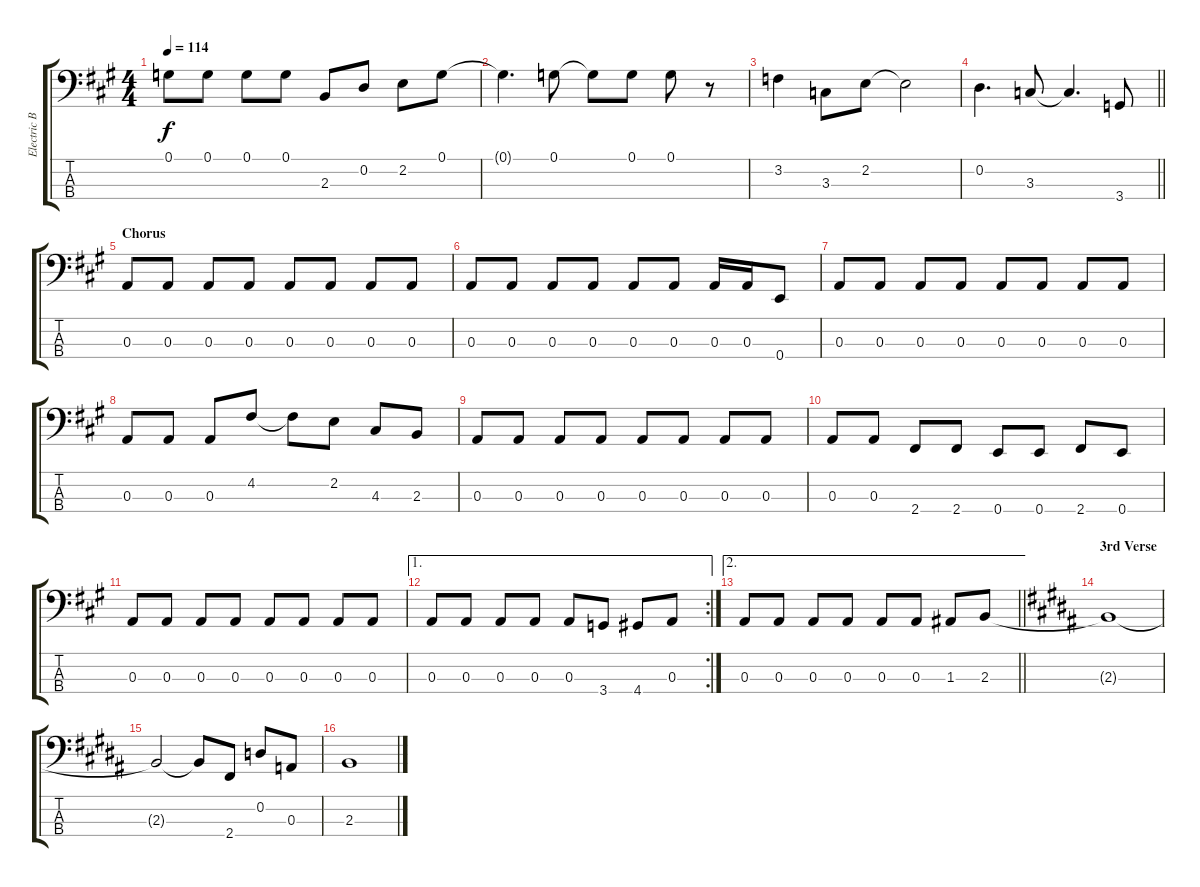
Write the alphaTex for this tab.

\track ("Electric Bass" "Electric B") {instrument electricbasspick}
\staff {score tabs}
\tuning (G2 D2 A1 E1) {hide}
\ts (4 4)
\tempo 114
\clef f4
\ks a
0.1.8{dy f} 0.1.8 0.1.8 0.1.8 2.3.8 0.2.8 2.2.8 0.1.8 |
0.1{t}.4{d} 0.1.8 0.1{t}.8 0.1.8 0.1.8 r.8 |
3.2.4 3.3.8 2.2.8 2.2{t}.2 |
\barLineRight lightlight
0.2.4{d} 3.3.8 3.3{t}.4{d} 3.4.8 |
\section ("" "Chorus")
0.3.8 0.3.8 0.3.8 0.3.8 0.3.8 0.3.8 0.3.8 0.3.8 |
0.3.8 0.3.8 0.3.8 0.3.8 0.3.8 0.3.8 0.3.16 0.3.16 0.4.8 |
0.3.8 0.3.8 0.3.8 0.3.8 0.3.8 0.3.8 0.3.8 0.3.8 |
0.3.8 0.3.8 0.3.8 4.2.8 4.2{t}.8 2.2.8 4.3.8 2.3.8 |
0.3.8 0.3.8 0.3.8 0.3.8 0.3.8 0.3.8 0.3.8 0.3.8 |
0.3.8 0.3.8 2.4.8 2.4.8 0.4.8 0.4.8 2.4.8 0.4.8 |
0.3.8 0.3.8 0.3.8 0.3.8 0.3.8 0.3.8 0.3.8 0.3.8 |
\ae 1
\rc 2
0.3.8 0.3.8 0.3.8 0.3.8 0.3.8 3.4.8 4.4.8 0.3.8 |
\ae 2
\barLineRight lightlight
0.3.8 0.3.8 0.3.8 0.3.8 0.3.8 0.3.8 1.3.8 2.3.8 |
\section ("" "3rd Verse")
\ks b
2.3{t}.1 |
2.3{t}.2 2.3{t}.8 2.4.8 0.2.8 0.3.8 |
\ks g#minor
2.3.1
